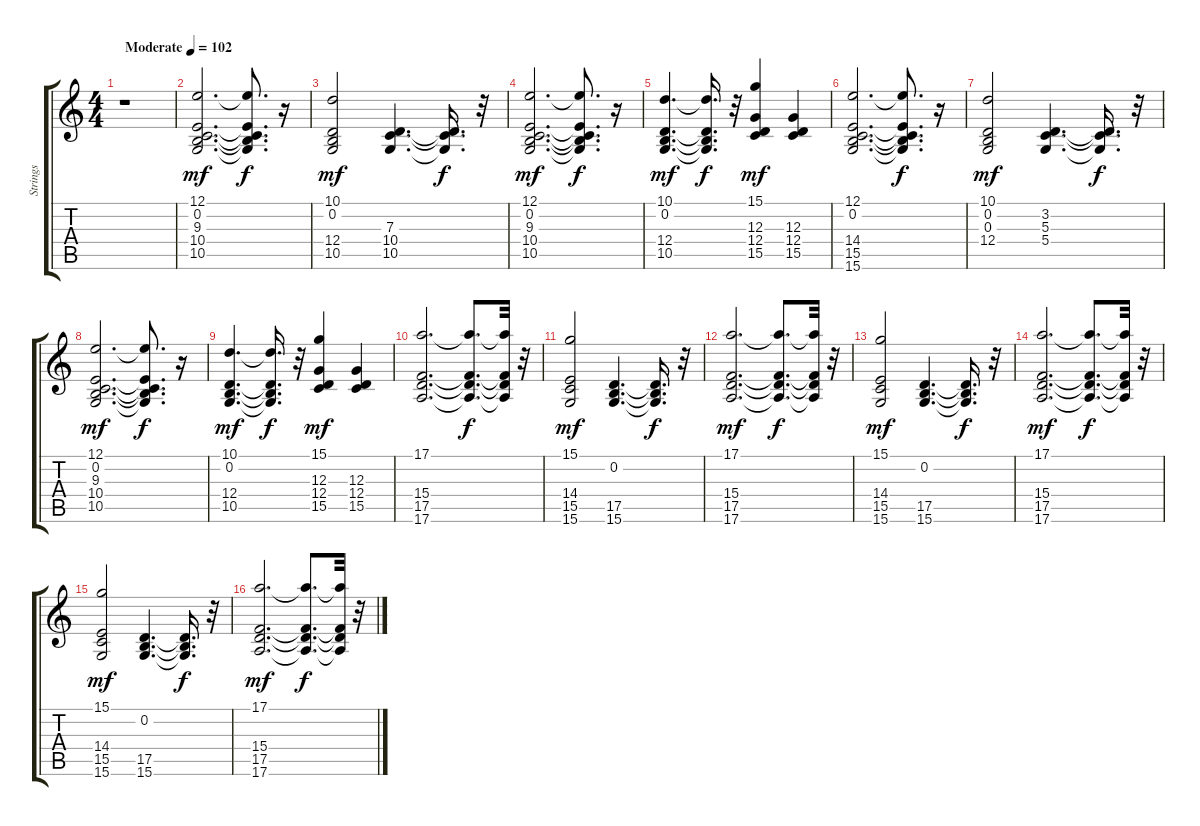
\track ("Strings" "Strings") {instrument synthstrings1}
\staff {score tabs}
\tuning (E4 B3 G3 D3 A2 E2) {hide}
\ts (4 4)
\tempo (102 "Moderate")
\clef g2
\ks c
r.1{dy mf instrument synthstrings1} |
(12.1 0.2 9.3 10.4 10.5).2{d} (12.1{t} 0.2{t} 9.3{t} 10.4{t} 10.5{t}).8{d dy f} r.16 |
(10.1 0.2 12.4 10.5).2{dy mf} (7.3 10.4 10.5).4{d} (7.3{t} 10.4{t} 10.5{t}).16{d dy f} r.32 |
(12.1 0.2 9.3 10.4 10.5).2{d dy mf} (12.1{t} 0.2{t} 9.3{t} 10.4{t} 10.5{t}).8{d dy f} r.16 |
(10.1 0.2 12.4 10.5).4{d dy mf} (10.1{t} 0.2{t} 12.4{t} 10.5{t}).16{d dy f} r.32 (15.1 12.3 12.4 15.5).4{dy mf} (12.3 12.4 15.5).4 |
(12.1 0.2 14.4 15.5 15.6).2{d} (12.1{t} 0.2{t} 14.4{t} 15.5{t} 15.6{t}).8{d dy f} r.16 |
(10.1 0.2 0.3 12.4).2{dy mf} (3.2 5.3 5.4).4{d} (3.2{t} 5.3{t} 5.4{t}).16{d dy f} r.32 |
(12.1 0.2 9.3 10.4 10.5).2{d dy mf} (12.1{t} 0.2{t} 9.3{t} 10.4{t} 10.5{t}).8{d dy f} r.16 |
(10.1 0.2 12.4 10.5).4{d dy mf} (10.1{t} 0.2{t} 12.4{t} 10.5{t}).16{d dy f} r.32 (15.1 12.3 12.4 15.5).4{dy mf} (12.3 12.4 15.5).4 |
(17.1 15.4 17.5 17.6).2{d} (17.1{t} 15.4{t} 17.5{t} 17.6{t}).8{d dy f} (17.1{t} 15.4{t} 17.5{t} 17.6{t}).32 r.32 |
(15.1 14.4 15.5 15.6).2{dy mf} (0.2 17.5 15.6).4{d} (0.2{t} 17.5{t} 15.6{t}).16{d dy f} r.32 |
(17.1 15.4 17.5 17.6).2{d dy mf} (17.1{t} 15.4{t} 17.5{t} 17.6{t}).8{d dy f} (17.1{t} 15.4{t} 17.5{t} 17.6{t}).32 r.32 |
(15.1 14.4 15.5 15.6).2{dy mf} (0.2 17.5 15.6).4{d} (0.2{t} 17.5{t} 15.6{t}).16{d dy f} r.32 |
(17.1 15.4 17.5 17.6).2{d dy mf} (17.1{t} 15.4{t} 17.5{t} 17.6{t}).8{d dy f} (17.1{t} 15.4{t} 17.5{t} 17.6{t}).32 r.32 |
(15.1 14.4 15.5 15.6).2{dy mf} (0.2 17.5 15.6).4{d} (0.2{t} 17.5{t} 15.6{t}).16{d dy f} r.32 |
(17.1 15.4 17.5 17.6).2{d dy mf} (17.1{t} 15.4{t} 17.5{t} 17.6{t}).8{d dy f} (17.1{t} 15.4{t} 17.5{t} 17.6{t}).32 r.32
